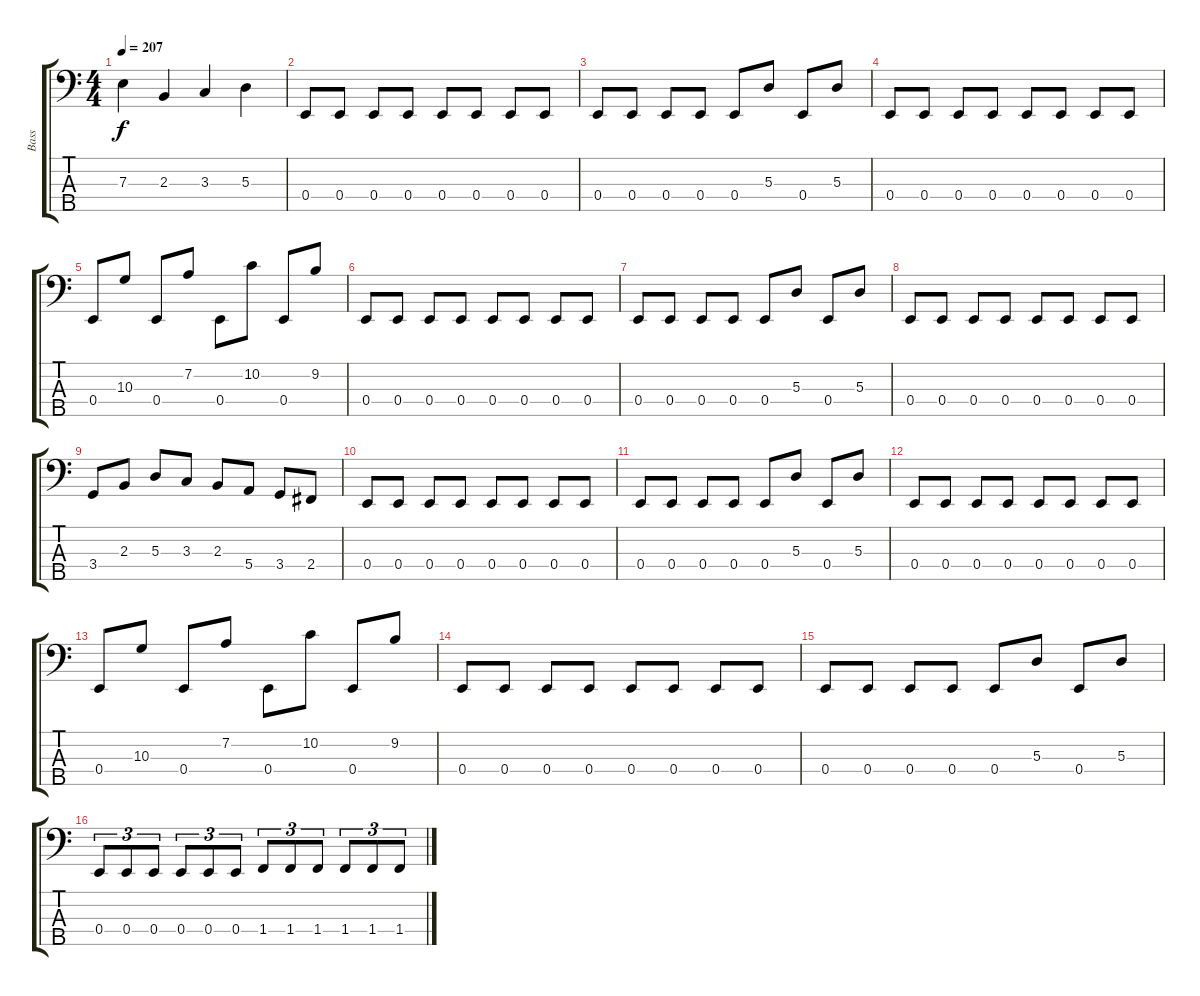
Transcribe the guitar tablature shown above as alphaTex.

\track ("Bass" "Bass") {instrument electricbasspick}
\staff {score tabs}
\tuning (G2 D2 A1 E1 B0) {hide}
\ts (4 4)
\tempo 207
\clef f4
\ks c
7.3.4{dy f} 2.3.4 3.3.4 5.3.4 |
0.4.8 0.4.8 0.4.8 0.4.8 0.4.8 0.4.8 0.4.8 0.4.8 |
0.4.8 0.4.8 0.4.8 0.4.8 0.4.8 5.3.8 0.4.8 5.3.8 |
0.4.8 0.4.8 0.4.8 0.4.8 0.4.8 0.4.8 0.4.8 0.4.8 |
0.4.8 10.3.8 0.4.8 7.2.8 0.4.8 10.2.8 0.4.8 9.2.8 |
0.4.8 0.4.8 0.4.8 0.4.8 0.4.8 0.4.8 0.4.8 0.4.8 |
0.4.8 0.4.8 0.4.8 0.4.8 0.4.8 5.3.8 0.4.8 5.3.8 |
0.4.8 0.4.8 0.4.8 0.4.8 0.4.8 0.4.8 0.4.8 0.4.8 |
3.4.8 2.3.8 5.3.8 3.3.8 2.3.8 5.4.8 3.4.8 2.4.8 |
0.4.8 0.4.8 0.4.8 0.4.8 0.4.8 0.4.8 0.4.8 0.4.8 |
0.4.8 0.4.8 0.4.8 0.4.8 0.4.8 5.3.8 0.4.8 5.3.8 |
0.4.8 0.4.8 0.4.8 0.4.8 0.4.8 0.4.8 0.4.8 0.4.8 |
0.4.8 10.3.8 0.4.8 7.2.8 0.4.8 10.2.8 0.4.8 9.2.8 |
0.4.8 0.4.8 0.4.8 0.4.8 0.4.8 0.4.8 0.4.8 0.4.8 |
0.4.8 0.4.8 0.4.8 0.4.8 0.4.8 5.3.8 0.4.8 5.3.8 |
0.4.8{tu (3 2)} 0.4.8{tu (3 2)} 0.4.8{tu (3 2)} 0.4.8{tu (3 2)} 0.4.8{tu (3 2)} 0.4.8{tu (3 2)} 1.4.8{tu (3 2)} 1.4.8{tu (3 2)} 1.4.8{tu (3 2)} 1.4.8{tu (3 2)} 1.4.8{tu (3 2)} 1.4.8{tu (3 2)}
